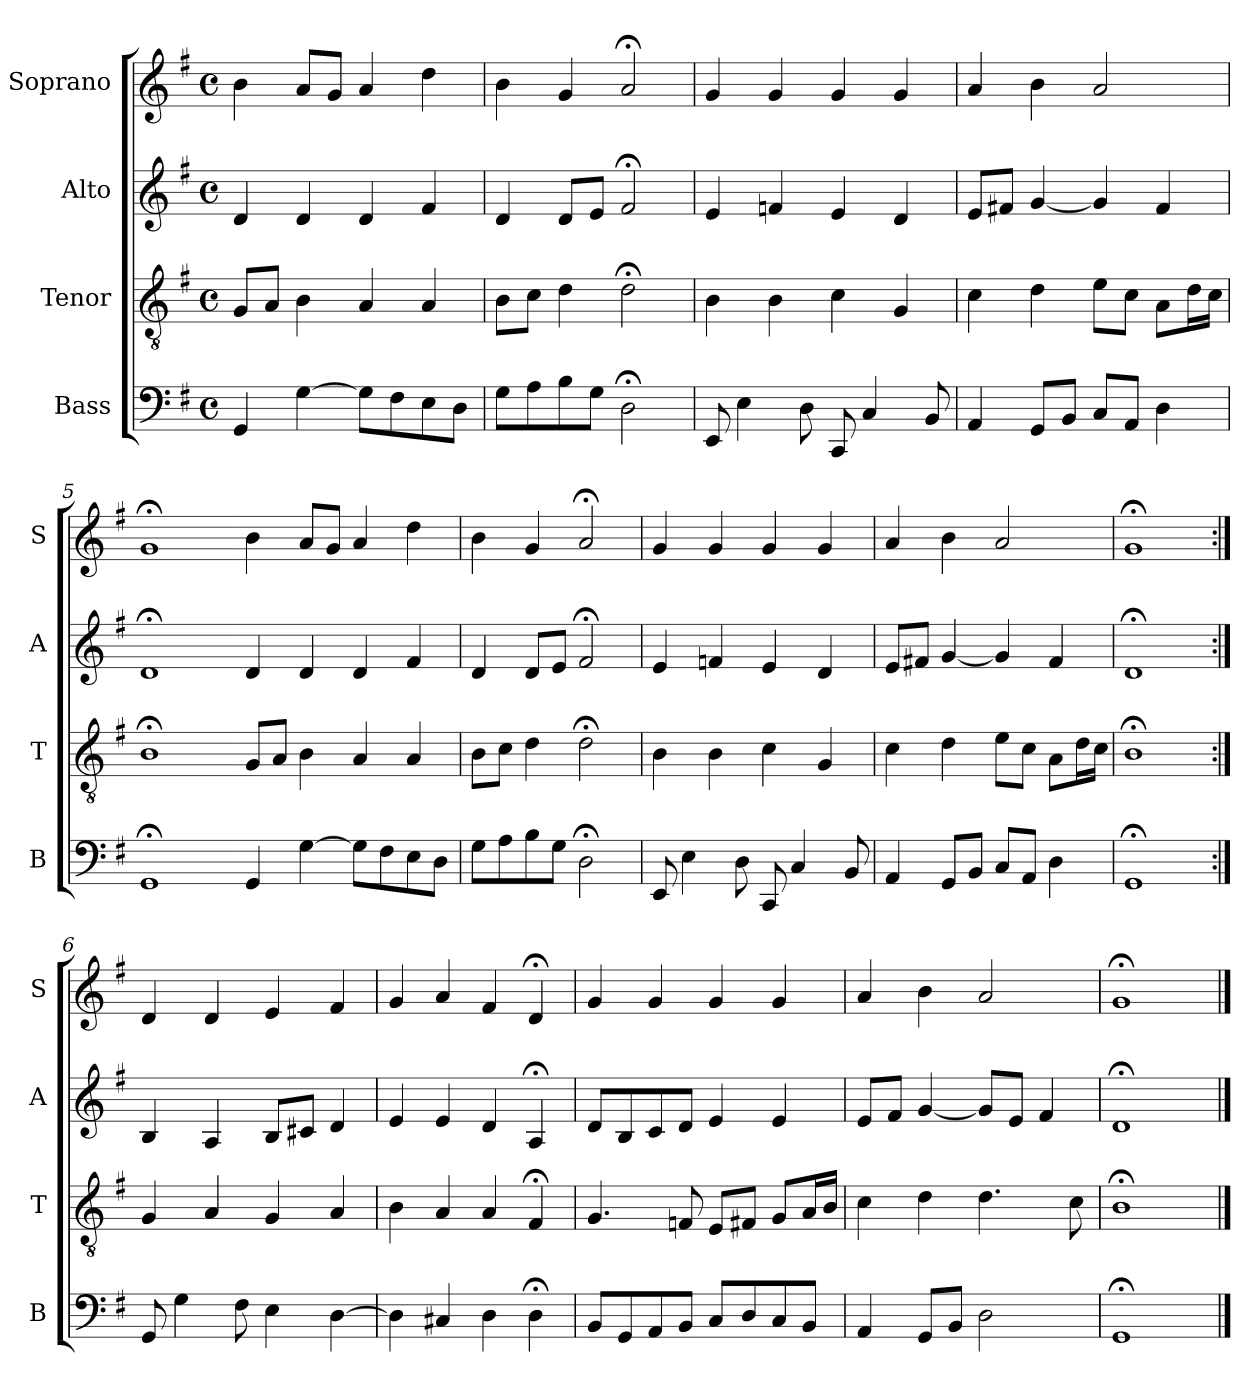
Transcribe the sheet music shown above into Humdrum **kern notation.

**kern	**kern	**kern	**kern
*part4	*part3	*part2	*part1
*staff4	*staff3	*staff2	*staff1
*I"Bass	*I"Tenor	*I"Alto	*I"Soprano
*I'B	*I'T	*I'A	*I'S
*clefF4	*clefGv2	*clefG2	*clefG2
*k[f#]	*k[f#]	*k[f#]	*k[f#]
*G:	*G:	*G:	*G:
*M4/4	*M4/4	*M4/4	*M4/4
*met(c)	*met(c)	*met(c)	*met(c)
*MM100	*MM100	*MM100	*MM100
=1	=1	=1	=1
4GG	8GL	4d	4b
.	8AJ	.	.
[4G	4B	4d	8aL
.	.	.	8gJ
8GL]	4A	4d	4a
8F#	.	.	.
8E	4A	4f#	4dd
8DJ	.	.	.
=2	=2	=2	=2
8GL	8BL	4d	4b
8A	8cJ	.	.
8B	4d	8dL	4g
8GJ	.	8eJ	.
2D;<	2d;<	2f#;<	2a;<
=3	=3	=3	=3
8EE	4B	4e	4g
4E	.	.	.
.	4B	4fn	4g
8D	.	.	.
8CC	4c	4e	4g
4C	.	.	.
.	4G	4d	4g
8BB	.	.	.
=4	=4	=4	=4
4AA	4c	8eL	4a
.	.	8f#XJ	.
8GGL	4d	[4g	4b
8BBJ	.	.	.
8CL	8eL	4g]	2a
8AAJ	8cJ	.	.
4D	8AL	4f#	.
.	16dL	.	.
.	16cJJ	.	.
=5	=5	=5	=5
1GG;<	1B;<	1d;<	1g;<
=1-	=1-	=1-	=1-
4GG	8GL	4d	4b
.	8AJ	.	.
[4G	4B	4d	8aL
.	.	.	8gJ
8GL]	4A	4d	4a
8F#	.	.	.
8E	4A	4f#	4dd
8DJ	.	.	.
=2	=2	=2	=2
8GL	8BL	4d	4b
8A	8cJ	.	.
8B	4d	8dL	4g
8GJ	.	8eJ	.
2D;<	2d;<	2f#;<	2a;<
=3	=3	=3	=3
8EE	4B	4e	4g
4E	.	.	.
.	4B	4fn	4g
8D	.	.	.
8CC	4c	4e	4g
4C	.	.	.
.	4G	4d	4g
8BB	.	.	.
=4	=4	=4	=4
4AA	4c	8eL	4a
.	.	8f#XJ	.
8GGL	4d	[4g	4b
8BBJ	.	.	.
8CL	8eL	4g]	2a
8AAJ	8cJ	.	.
4D	8AL	4f#	.
.	16dL	.	.
.	16cJJ	.	.
=5	=5	=5	=5
1GG;<	1B;<	1d;<	1g;<
=6:|!	=6:|!	=6:|!	=6:|!
8GG	4G	4B	4d
4G	.	.	.
.	4A	4A	4d
8F#	.	.	.
4E	4G	8BL	4e
.	.	8c#XJ	.
[4D	4A	4d	4f#
=7	=7	=7	=7
4D]	4B	4e	4g
4C#X	4A	4e	4a
4D	4A	4d	4f#
4D;<	4F#;<	4A;<	4d;<
=8	=8	=8	=8
8BBL	4.G	8dL	4g
8GG	.	8B	.
8AA	.	8c	4g
8BBJ	8Fn	8dJ	.
8CL	8EL	4e	4g
8D	8F#XJ	.	.
8C	8GL	4e	4g
8BBJ	16AL	.	.
.	16BJJ	.	.
=9	=9	=9	=9
4AA	4c	8eL	4a
.	.	8f#J	.
8GGL	4d	[4g	4b
8BBJ	.	.	.
2D	4.d	8gL]	2a
.	.	8eJ	.
.	.	4f#	.
.	8c	.	.
=10	=10	=10	=10
1GG;<	1B;<	1d;<	1g;<
==	==	==	==
*-	*-	*-	*-
